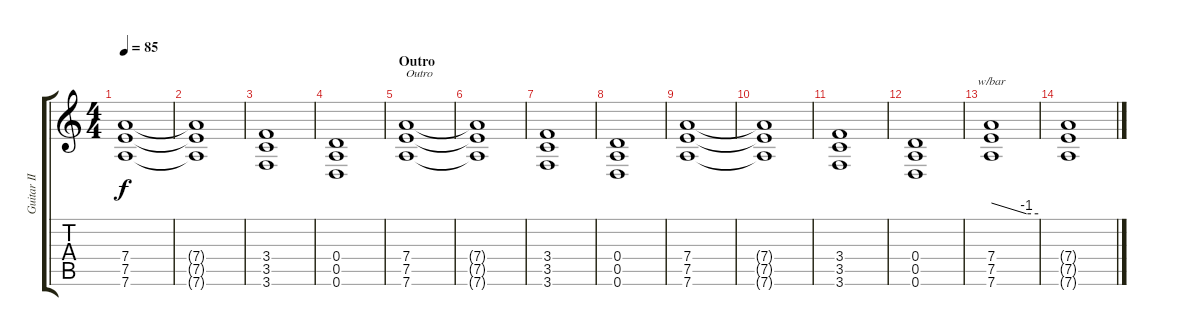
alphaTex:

\track ("Guitar II [Transit]" "Guitar II ") {instrument distortionguitar}
\staff {score tabs}
\tuning (E4 B3 G3 D3 A2 D2) {hide}
\ts (4 4)
\tempo 85
\clef g2
\ks c
(7.4 7.5 7.6).1{dy f} |
(7.4{t} 7.5{t} 7.6{t}).1 |
(3.4 3.5 3.6).1 |
(0.4 0.5 0.6).1 |
\section ("" "Outro")
(7.4 7.5 7.6).1{txt "Outro"} |
(7.4{t} 7.5{t} 7.6{t}).1 |
(3.4 3.5 3.6).1 |
(0.4 0.5 0.6).1 |
(7.4 7.5 7.6).1 |
(7.4{t} 7.5{t} 7.6{t}).1 |
(3.4 3.5 3.6).1 |
(0.4 0.5 0.6).1 |
(7.4 7.5 7.6).1{tbe (custom default 0 0 45 -4 60 -4)} |
(7.4{t} 7.5{t} 7.6{t}).1
